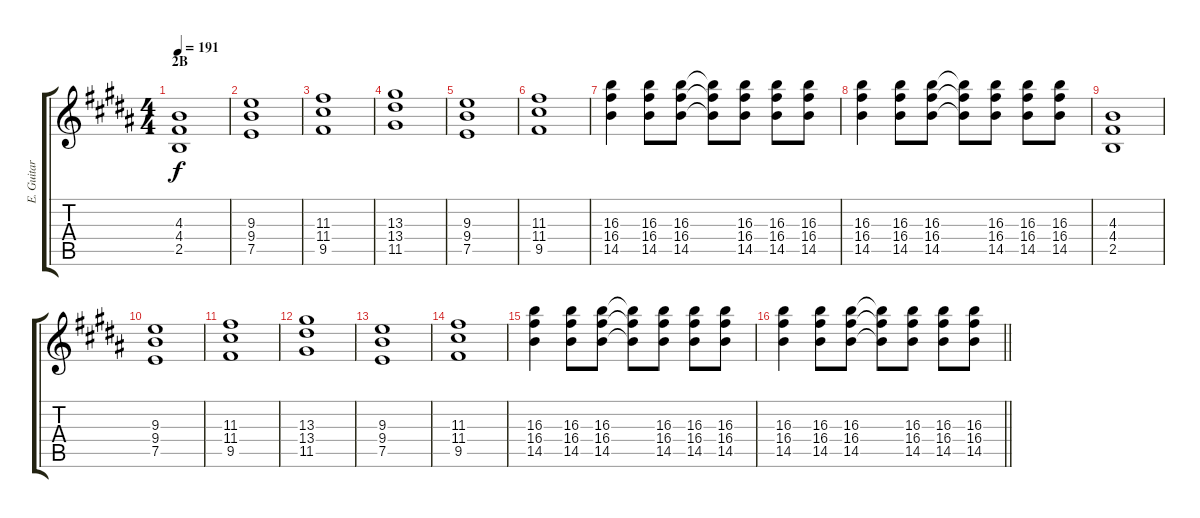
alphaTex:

\track ("E. Guitar I" "E. Guitar ") {instrument overdrivenguitar}
\staff {score tabs}
\tuning (E4 B3 G3 D3 A2 E2) {hide}
\ts (4 4)
\section ("" "2B")
\tempo 191
\clef g2
\ks b
(4.3 4.4 2.5).1{dy f} |
(9.3 9.4 7.5).1 |
(11.3 11.4 9.5).1 |
(13.3 13.4 11.5).1 |
(9.3 9.4 7.5).1 |
(11.3 11.4 9.5).1 |
(16.3 16.4 14.5).4 (16.3 16.4 14.5).8 (16.3 16.4 14.5).8 (16.3{t} 16.4{t} 14.5{t}).8 (16.3 16.4 14.5).8 (16.3 16.4 14.5).8 (16.3 16.4 14.5).8 |
(16.3 16.4 14.5).4 (16.3 16.4 14.5).8 (16.3 16.4 14.5).8 (16.3{t} 16.4{t} 14.5{t}).8 (16.3 16.4 14.5).8 (16.3 16.4 14.5).8 (16.3 16.4 14.5).8 |
(4.3 4.4 2.5).1 |
(9.3 9.4 7.5).1 |
(11.3 11.4 9.5).1 |
(13.3 13.4 11.5).1 |
(9.3 9.4 7.5).1 |
(11.3 11.4 9.5).1 |
(16.3 16.4 14.5).4 (16.3 16.4 14.5).8 (16.3 16.4 14.5).8 (16.3{t} 16.4{t} 14.5{t}).8 (16.3 16.4 14.5).8 (16.3 16.4 14.5).8 (16.3 16.4 14.5).8 |
\barLineRight lightlight
(16.3 16.4 14.5).4 (16.3 16.4 14.5).8 (16.3 16.4 14.5).8 (16.3{t} 16.4{t} 14.5{t}).8 (16.3 16.4 14.5).8 (16.3 16.4 14.5).8 (16.3 16.4 14.5).8
